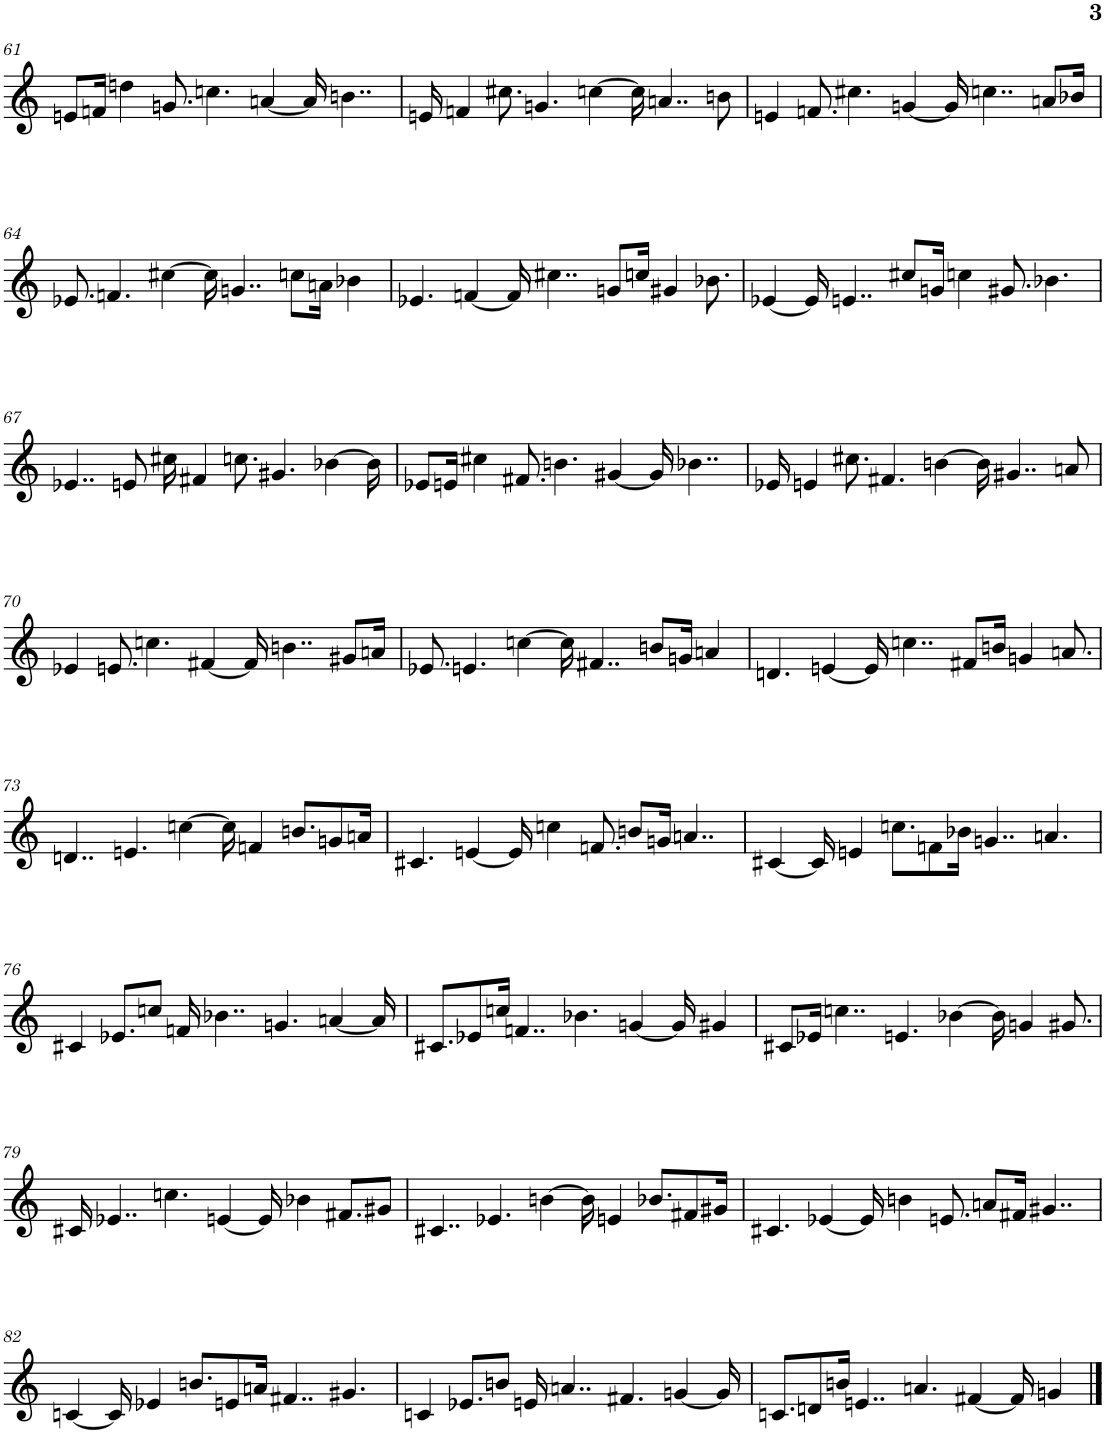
**kern
*part1
*staff1
*I"Piano
*I'Pno
!!LO:PB:g=z
*clefG2
*k[]
*M7/4
=61
8en/L
16fn/Jk
4ddn\
8.gn/
4.ccn\
[4an/
16a/]
4..bn\
=62
16en/
4fn/
8.cc#X\
4.gn/
[4ccn\
16cc\]
4..an/
8bn\
=63
4en/
8.fn/
4.cc#X\
[4gn/
16g/]
4..ccn\
8an/L
16b-X/Jk
!!LO:LB:g=z
=64
8.e-X/
4.fn/
[4cc#X\
16cc#\]
4..gn/
8ccn\L
16an\Jk
4b-X\
=65
4.e-X/
[4fn/
16f/]
4..cc#X\
8gn/L
16ccn/Jk
4g#X/
8.b-X\
=66
[4e-X/
16e-/]
4..en/
8cc#X/L
16gn/Jk
4ccn\
8.g#X/
4.b-X\
!!LO:LB:g=z
=67
4..e-X/
8en/
16cc#X\
4f#X/
8.ccn\
4.g#X/
[4b-X\
16b-\]
=68
8e-X/L
16en/Jk
4cc#X\
8.f#X/
4.bn\
[4g#X/
16g#/]
4..b-X\
=69
16e-X/
4en/
8.cc#X\
4.f#X/
[4bn\
16b\]
4..g#X/
8an/
!!LO:LB:g=z
=70
4e-X/
8.en/
4.ccn\
[4f#X/
16f#/]
4..bn\
8g#X/L
16an/Jk
=71
8.e-X/
4.en/
[4ccn\
16cc\]
4..f#X/
8bn/L
16gn/Jk
4an/
=72
4.dn/
[4en/
16e/]
4..ccn\
8f#X/L
16bn/Jk
4gn/
8.an/
!!LO:LB:g=z
=73
4..dn/
4.en/
[4ccn\
16cc\]
4fn/
8.bn/L
8gn/
16an/Jk
=74
4.c#X/
[4en/
16e/]
4ccn\
8.fn/
8bn/L
16gn/Jk
4..an/
=75
[4c#X/
16c#/]
4en/
8.ccn\L
8fn\
16b-X\Jk
4..gn/
4.an/
!!LO:LB:g=z
=76
4c#X/
8.e-X/L
8ccn/J
16fn/
4..b-X\
4.gn/
[4an/
16a/]
=77
8.c#X/L
8e-X/
16ccn/Jk
4..fn/
4.b-X\
[4gn/
16g/]
4g#X/
=78
8c#X/L
16e-X/Jk
4..ccn\
4.en/
[4b-X\
16b-\]
4gn/
8.g#X/
!!LO:LB:g=z
=79
16c#X/
4..e-X/
4.ccn\
[4en/
16e/]
4b-X\
8.f#X/L
8g#X/J
=80
4..c#X/
4.e-X/
[4bn\
16b\]
4en/
8.b-X/L
8f#X/
16g#X/Jk
=81
4.c#X/
[4e-X/
16e-/]
4bn\
8.en/
8an/L
16f#X/Jk
4..g#X/
!!LO:LB:g=z
=82
[4cn/
16c/]
4e-X/
8.bn/L
8en/
16an/Jk
4..f#X/
4.g#X/
=83
4cn/
8.e-X/L
8bn/J
16en/
4..an/
4.f#X/
[4gn/
16g/]
=84
8.cn/L
8dn/
16bn/Jk
4..en/
4.an/
[4f#X/
16f#/]
4gn/
==
*-
